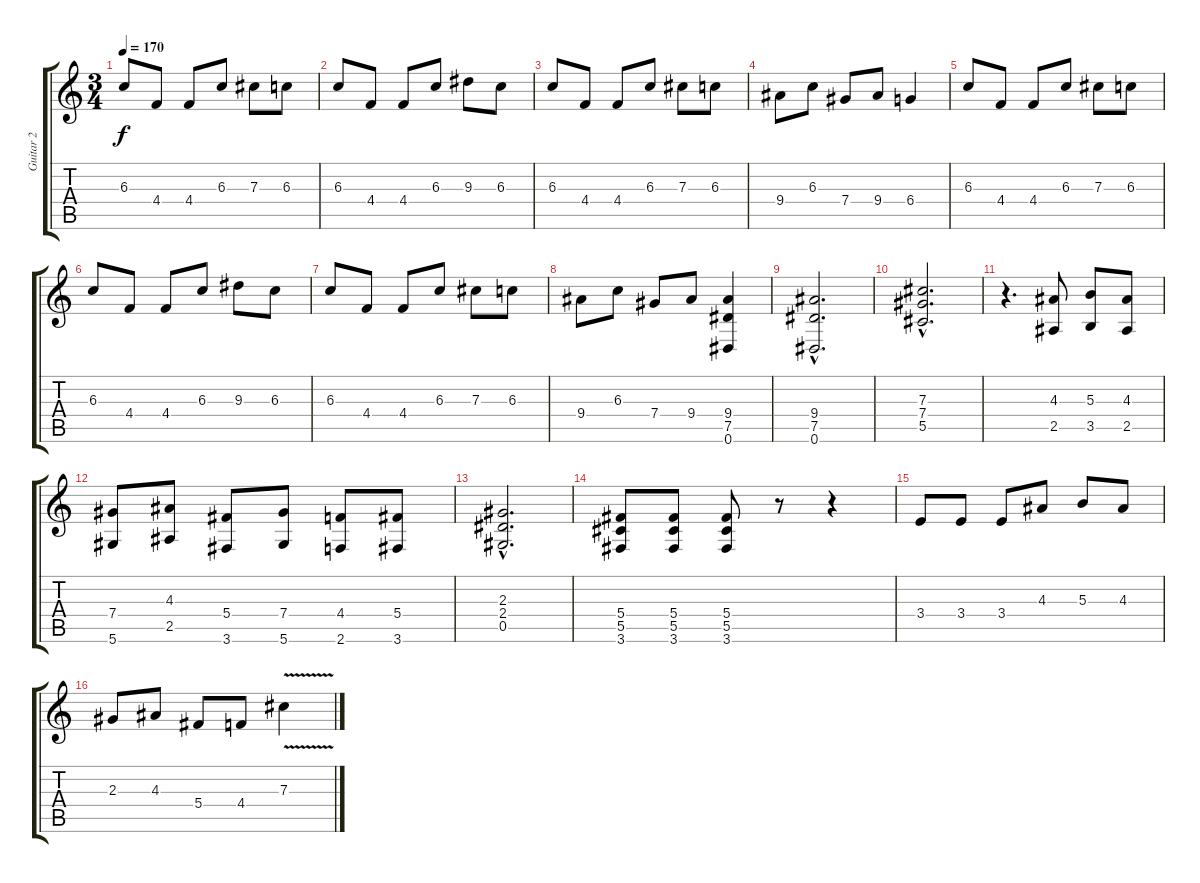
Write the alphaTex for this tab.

\track ("Guitar 2" "Guitar 2") {instrument distortionguitar}
\staff {score tabs}
\tuning (Eb4 Bb3 Gb3 Db3 Ab2 Eb2) {hide}
\ts (3 4)
\tempo 170
\clef g2
\ks c
6.3.8{dy f} 4.4.8 4.4.8 6.3.8 7.3.8 6.3.8 |
6.3.8 4.4.8 4.4.8 6.3.8 9.3.8 6.3.8 |
6.3.8 4.4.8 4.4.8 6.3.8 7.3.8 6.3.8 |
9.4.8 6.3.8 7.4.8 9.4.8 6.4.4 |
6.3.8 4.4.8 4.4.8 6.3.8 7.3.8 6.3.8 |
6.3.8 4.4.8 4.4.8 6.3.8 9.3.8 6.3.8 |
6.3.8 4.4.8 4.4.8 6.3.8 7.3.8 6.3.8 |
9.4.8 6.3.8 7.4.8 9.4.8 (9.4 7.5 0.6).4 |
\section ("" "")
(9.4{hac} 7.5{hac} 0.6{hac}).2{d volume 14} |
(7.3{hac} 7.4{hac} 5.5{hac}).2{d} |
r.4{d} (4.3 2.5).8 (5.3 3.5).8 (4.3 2.5).8 |
(7.4 5.6).8 (4.3 2.5).8 (5.4 3.6).8 (7.4 5.6).8 (4.4 2.6).8 (5.4 3.6).8 |
(2.3{hac} 2.4{hac} 0.5{hac}).2{d} |
(5.4 5.5 3.6).8 (5.4 5.5 3.6).8 (5.4 5.5 3.6).8 r.8 r.4 |
3.4.8 3.4.8 3.4.8 4.3.8 5.3.8 4.3.8 |
2.3.8 4.3.8 5.4.8 4.4.8 7.3{v}.4
